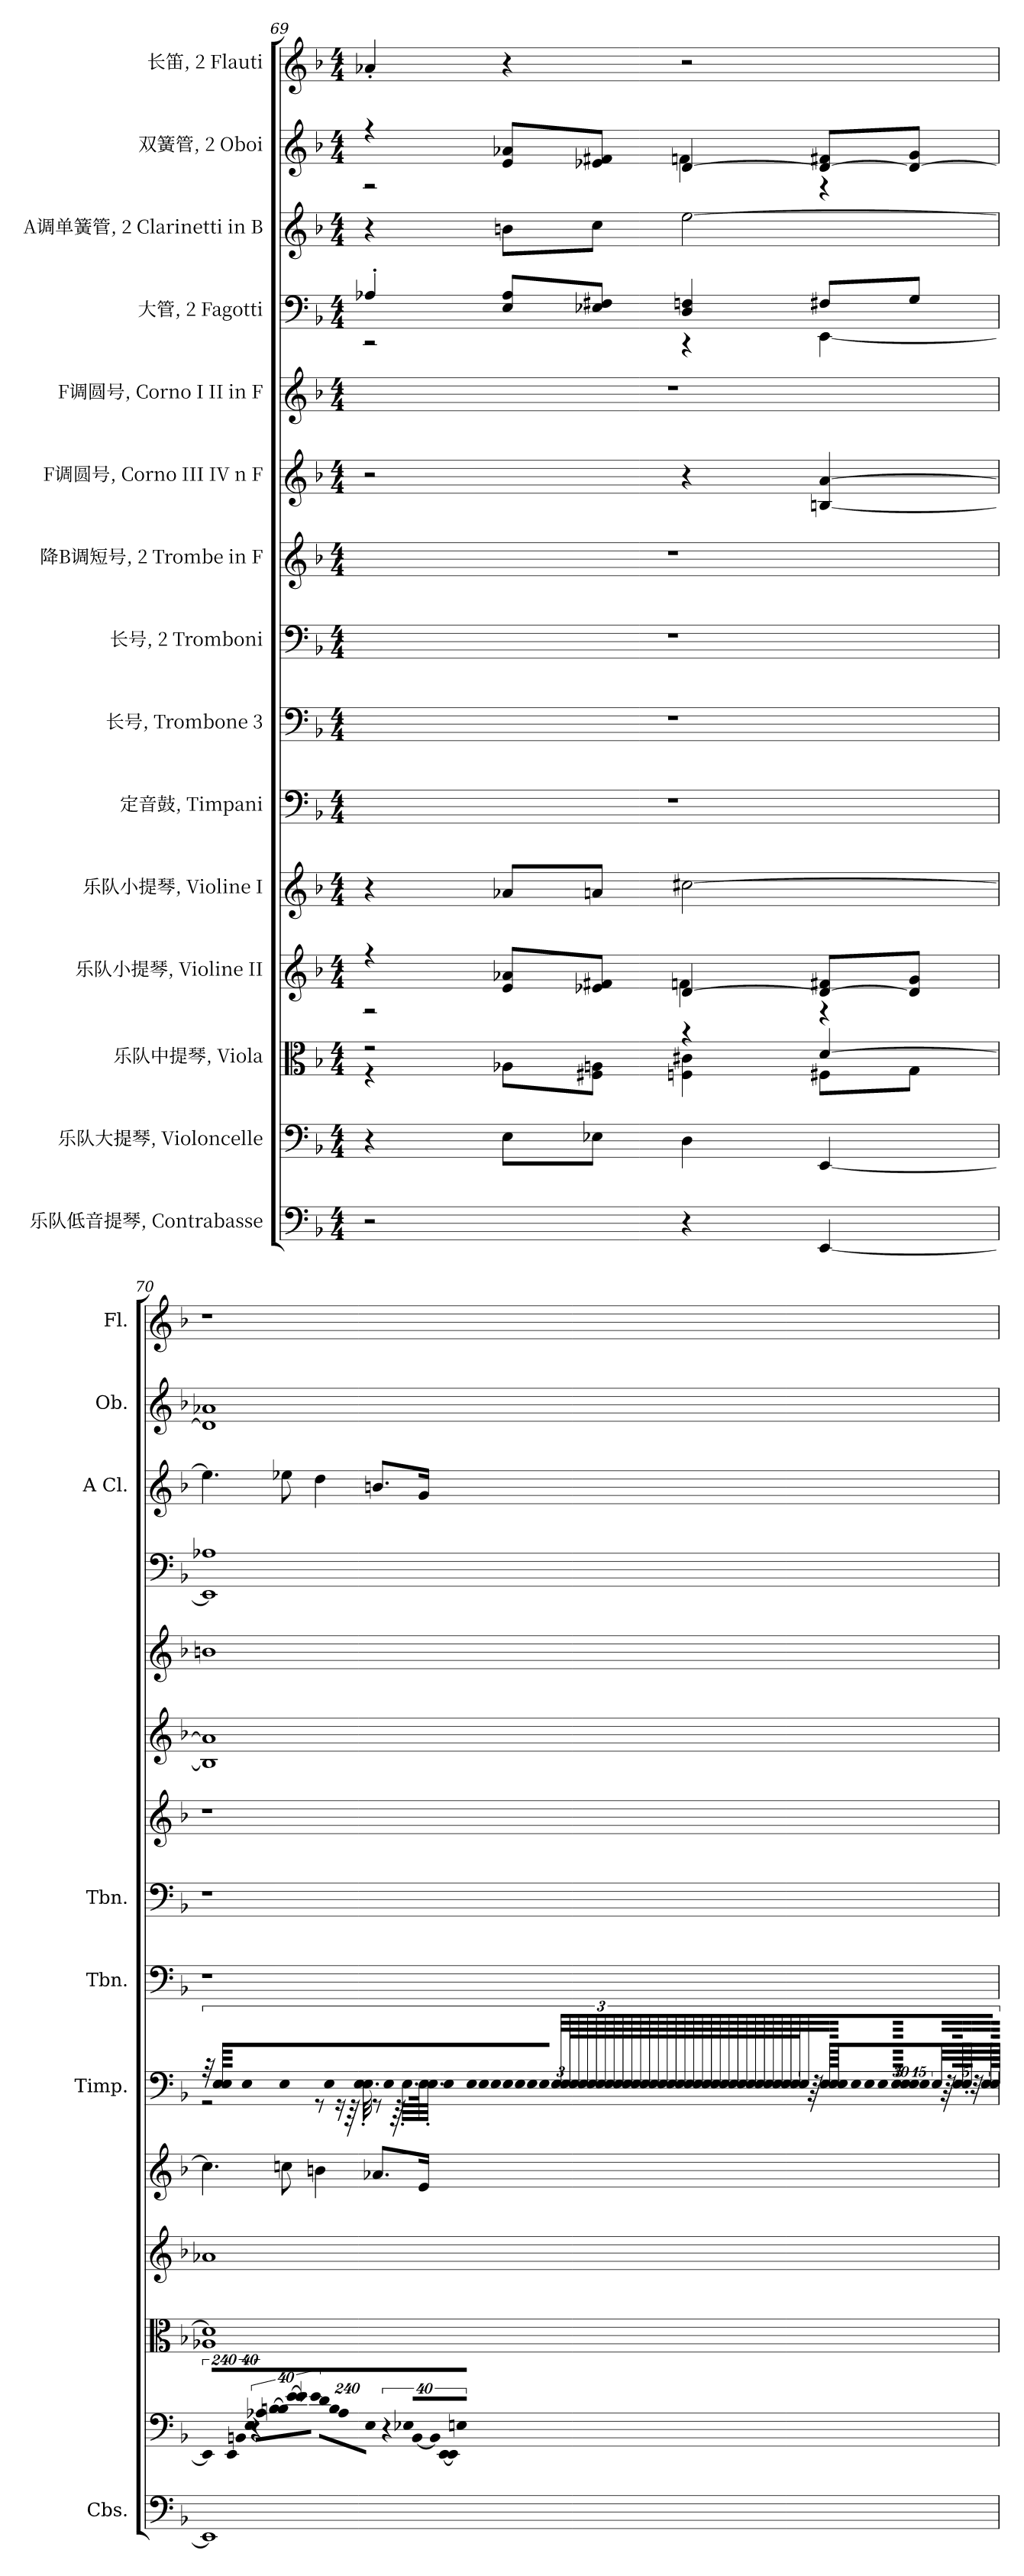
**kern	**kern	**kern	**kern	**kern	**kern	**kern	**kern	**kern	**kern	**kern	**kern	**kern	**kern	**kern
*part15	*part14	*part13	*part12	*part11	*part10	*part9	*part8	*part7	*part6	*part5	*part4	*part3	*part2	*part1
*staff15	*staff14	*staff13	*staff12	*staff11	*staff10	*staff9	*staff8	*staff7	*staff6	*staff5	*staff4	*staff3	*staff2	*staff1
*I"乐队低音提琴, Contrabasse	*I"乐队大提琴, Violoncelle	*I"乐队中提琴, Viola	*I"乐队小提琴, Violine II	*I"乐队小提琴, Violine I	*I"定音鼓, Timpani	*I"长号, Trombone 3	*I"长号, 2 Tromboni	*I"降B调短号, 2 Trombe in F	*I"F调圆号, Corno III IV n F	*I"F调圆号, Corno I II in F	*I"大管, 2 Fagotti	*I"A调单簧管, 2 Clarinetti in B	*I"双簧管, 2 Oboi	*I"长笛, 2 Flauti
*I'Cbs.	*	*	*	*	*I'Timp.	*I'Tbn.	*I'Tbn.	*	*	*	*	*I'A Cl.	*I'Ob.	*I'Fl.
*clefF4	*clefF4	*clefC3	*clefG2	*clefG2	*clefF4	*clefF4	*clefF4	*clefG2	*clefG2	*clefG2	*clefF4	*clefG2	*clefG2	*clefG2
*ITrd7c12	*	*	*	*	*	*	*	*ITrd1c2	*ITrd4c7	*ITrd4c7	*	*ITrd2c3	*	*
*k[b-]	*k[b-]	*k[b-]	*k[b-]	*k[b-]	*k[b-]	*k[b-]	*k[b-]	*k[b-e-a-]	*k[b-e-]	*k[b-e-]	*k[b-]	*k[f#c#]	*k[b-]	*k[b-]
*M4/4	*M4/4	*M4/4	*M4/4	*M4/4	*M4/4	*M4/4	*M4/4	*M4/4	*M4/4	*M4/4	*M4/4	*M4/4	*M4/4	*M4/4
*MM35	*MM35	*MM35	*MM35	*MM35	*MM35	*MM35	*MM35	*MM35	*MM35	*MM35	*MM35	*MM35	*MM35	*MM35
=69	=69	=69	=69	=69	=69	=69	=69	=69	=69	=69	=69	=69	=69	=69
*	*	*^	*^	*	*	*	*	*	*	*	*^	*	*^	*
2r	4r	2r	4r	4r	2r	4r	1r	1r	1r	1r	2r	1r	4A-X'/	2r	4r	4r	2r	4a-X'/
*	*	*	*	*	*	*	*	*	*	*	*	*	*	*	*	*	*	*MM50
.	8E\L	.	8A-X\L	8e/ 8a-X/L	.	8a-X/L	.	.	.	.	.	.	8E/ 8A-/L	.	8g#X\L	8e/ 8a-X/L	.	4r
.	8E-X\J	.	8F#X\ 8An\J	8e-X/ 8f#X/J	.	8an/J	.	.	.	.	.	.	8E-X/ 8F#X/J	.	8a\J	8e-X/ 8f#X/J	.	.
4r	4D\	4r	4Fn\ 4c#X\	[4d/	4fn\	[2cc#X\	.	.	.	.	4r	.	4D/ 4Fn/	4r	[2cc#\	[4d/	4fn\	2r
[4EEE/	[4EE/	[4d/	8F#X\L	8d/_ 8f#X/L	4r	.	.	.	.	.	[4En/ [4d/	.	8F#X/L	[4EE\	.	8d/_ 8f#X/L	4r	.
.	.	.	8G\J	8d/] 8g/J	.	.	.	.	.	.	.	.	8G/J	.	.	8d/_ 8g/J	.	.
*	*	*	*	*v	*v	*	*	*	*	*	*	*	*	*	*	*v	*v	*
!!LO:PB:g=z
=70	=70	=70	=70	=70	=70	=70	=70	=70	=70	=70	=70	=70	=70	=70	=70	=70
!	!LO:N:vis=16	!	!	!	!	!	!	!	!	!	!	!	!	!	!	!
*	*	*	*	*	*	*^	*	*	*	*	*	*	*	*	*	*
1EEE]	1920%137EE/LL]	1d]	1A-X	1a-X	4.cc#\]	48r	2r	1r	1r	1r	1E] 1d]	1en	1A-X	1EE]	4.cc#\]	1d] 1a-X	1r
.	.	.	.	.	.	96E/LLLL	.	.	.	.	.	.	.	.	.	.	.
.	.	.	.	.	.	64E/	.	.	.	.	.	.	.	.	.	.	.
.	.	.	.	.	.	64E/	.	.	.	.	.	.	.	.	.	.	.
.	.	.	.	.	.	64E/	.	.	.	.	.	.	.	.	.	.	.
!	!LO:N:vis=16	!	!	!	!	!	!	!	!	!	!	!	!	!	!	!	!
.	1920%137EE/	.	.	.	.	.	.	.	.	.	.	.	.	.	.	.	.
.	.	.	.	.	.	64E/	.	.	.	.	.	.	.	.	.	.	.
.	.	.	.	.	.	64E/	.	.	.	.	.	.	.	.	.	.	.
.	.	.	.	.	.	64E/	.	.	.	.	.	.	.	.	.	.	.
.	.	.	.	.	.	64E/	.	.	.	.	.	.	.	.	.	.	.
.	.	.	.	.	.	64E/	.	.	.	.	.	.	.	.	.	.	.
!	!LO:N:vis=16	!	!	!	!	!	!	!	!	!	!	!	!	!	!	!	!
.	1920%137BBn/	.	.	.	.	.	.	.	.	.	.	.	.	.	.	.	.
.	.	.	.	.	.	64E/	.	.	.	.	.	.	.	.	.	.	.
.	.	.	.	.	.	64E/	.	.	.	.	.	.	.	.	.	.	.
.	.	.	.	.	.	64E/	.	.	.	.	.	.	.	.	.	.	.
.	.	.	.	.	.	64E/	.	.	.	.	.	.	.	.	.	.	.
!	!LO:N:vis=32	!	!	!	!	!	!	!	!	!	!	!	!	!	!	!	!
.	640%23E/JJk	.	.	.	.	.	.	.	.	.	.	.	.	.	.	.	.
.	.	.	.	.	.	64E/	.	.	.	.	.	.	.	.	.	.	.
.	.	.	.	.	.	64E/JJJJ	.	.	.	.	.	.	.	.	.	.	.
!	!LO:N:vis=32	!	!	!	!	!	!	!	!	!	!	!	!	!	!	!	!
*	*	*	*	*	*	*Xbrackettup	*	*	*	*	*	*	*	*	*	*	*
.	640%23r	.	.	.	.	48E/LLL	.	.	.	.	.	.	.	.	.	.	.
.	.	.	.	.	.	96E/L	.	.	.	.	.	.	.	.	.	.	.
.	.	.	.	.	.	64E/	.	.	.	.	.	.	.	.	.	.	.
!	!LO:N:vis=32	!	!	!	!	!	!	!	!	!	!	!	!	!	!	!	!
.	640%23A-X\LLL	.	.	.	.	.	.	.	.	.	.	.	.	.	.	.	.
.	.	.	.	.	.	64E/	.	.	.	.	.	.	.	.	.	.	.
.	.	.	.	.	.	64E/	.	.	.	.	.	.	.	.	.	.	.
!	!LO:N:vis=32	!	!	!	!	!	!	!	!	!	!	!	!	!	!	!	!
.	[640%23Bn\	.	.	.	.	.	.	.	.	.	.	.	.	.	.	.	.
.	.	.	.	.	.	64E/	.	.	.	.	.	.	.	.	.	.	.
.	.	.	.	.	.	64E/	.	.	.	.	.	.	.	.	.	.	.
!	!LO:N:vis=32	!	!	!	!	!	!	!	!	!	!	!	!	!	!	!	!
.	640%23B\]	.	.	.	.	.	.	.	.	.	.	.	.	.	.	.	.
.	.	.	.	.	.	64E/	.	.	.	.	.	.	.	.	.	.	.
.	.	.	.	.	8ccn\	64E/	.	.	.	.	.	.	.	.	8ccn\	.	.
.	.	.	.	.	.	64E/	.	.	.	.	.	.	.	.	.	.	.
!	!LO:N:vis=32	!	!	!	!	!	!	!	!	!	!	!	!	!	!	!	!
.	[640%23e\	.	.	.	.	.	.	.	.	.	.	.	.	.	.	.	.
.	.	.	.	.	.	64E/	.	.	.	.	.	.	.	.	.	.	.
.	.	.	.	.	.	64E/	.	.	.	.	.	.	.	.	.	.	.
!	!LO:N:vis=32	!	!	!	!	!	!	!	!	!	!	!	!	!	!	!	!
.	640%23e\]	.	.	.	.	.	.	.	.	.	.	.	.	.	.	.	.
.	.	.	.	.	.	64E/	.	.	.	.	.	.	.	.	.	.	.
.	.	.	.	.	.	64E/	.	.	.	.	.	.	.	.	.	.	.
!	!LO:N:vis=32	!	!	!	!	!	!	!	!	!	!	!	!	!	!	!	!
.	640%23e-X\JJJ	.	.	.	.	.	.	.	.	.	.	.	.	.	.	.	.
.	.	.	.	.	.	64E/	.	.	.	.	.	.	.	.	.	.	.
.	.	.	.	.	.	64E/	.	.	.	.	.	.	.	.	.	.	.
.	.	.	.	.	4bn\	64E/	8r	.	.	.	.	.	.	.	4b\	.	.
!	!LO:N:vis=16	!	!	!	!	!	!	!	!	!	!	!	!	!	!	!	!
.	1920%137d\LL	.	.	.	.	.	.	.	.	.	.	.	.	.	.	.	.
.	.	.	.	.	.	64E/	.	.	.	.	.	.	.	.	.	.	.
.	.	.	.	.	.	64E/	.	.	.	.	.	.	.	.	.	.	.
.	.	.	.	.	.	64E/	.	.	.	.	.	.	.	.	.	.	.
.	.	.	.	.	.	64E/	.	.	.	.	.	.	.	.	.	.	.
!	!LO:N:vis=16	!	!	!	!	!	!	!	!	!	!	!	!	!	!	!	!
.	1920%137B\	.	.	.	.	.	.	.	.	.	.	.	.	.	.	.	.
.	.	.	.	.	.	64E/	.	.	.	.	.	.	.	.	.	.	.
.	.	.	.	.	.	64E/	.	.	.	.	.	.	.	.	.	.	.
.	.	.	.	.	.	64E/	.	.	.	.	.	.	.	.	.	.	.
.	.	.	.	.	.	64E/	16r	.	.	.	.	.	.	.	.	.	.
.	.	.	.	.	.	64E/	.	.	.	.	.	.	.	.	.	.	.
!	!LO:N:vis=16	!	!	!	!	!	!	!	!	!	!	!	!	!	!	!	!
.	1920%137A-\	.	.	.	.	.	.	.	.	.	.	.	.	.	.	.	.
.	.	.	.	.	.	64E/	.	.	.	.	.	.	.	.	.	.	.
.	.	.	.	.	.	64E/J	.	.	.	.	.	.	.	.	.	.	.
*	*	*	*	*	*	*brackettup	*	*	*	*	*	*	*	*	*	*	*
.	.	.	.	.	.	40E/JJJ	64r	.	.	.	.	.	.	.	.	.	.
.	.	.	.	.	.	.	32.E'\	.	.	.	.	.	.	.	.	.	.
.	.	.	.	.	.	80r	.	.	.	.	.	.	.	.	.	.	.
!	!LO:N:vis=32	!	!	!	!	!	!	!	!	!	!	!	!	!	!	!	!
.	640%23E\JJk	.	.	.	.	.	.	.	.	.	.	.	.	.	.	.	.
.	.	.	.	.	.	80E/LLLL	.	.	.	.	.	.	.	.	.	.	.
.	.	.	.	.	.	80E/	.	.	.	.	.	.	.	.	.	.	.
.	.	.	.	.	8.a-X/L	64E/	8r	.	.	.	.	.	.	.	8.g#X/L	.	.
!	!LO:N:vis=32	!	!	!	!	!	!	!	!	!	!	!	!	!	!	!	!
.	640%23r	.	.	.	.	.	.	.	.	.	.	.	.	.	.	.	.
.	.	.	.	.	.	64E/	.	.	.	.	.	.	.	.	.	.	.
.	.	.	.	.	.	64E/	.	.	.	.	.	.	.	.	.	.	.
!	!LO:N:vis=32	!	!	!	!	!	!	!	!	!	!	!	!	!	!	!	!
.	640%23E-X/LLL	.	.	.	.	.	.	.	.	.	.	.	.	.	.	.	.
.	.	.	.	.	.	64E/	.	.	.	.	.	.	.	.	.	.	.
*	*	*	*	*	*	*Xbrackettup	*	*	*	*	*	*	*	*	*	*	*
!	!	!	!	!	!	!LO:N:vis=256%9	!	!	!	!	!	!	!	!	!	!	!
.	.	.	.	.	.	960%17E/	.	.	.	.	.	.	.	.	.	.	.
!	!LO:N:vis=32	!	!	!	!	!	!	!	!	!	!	!	!	!	!	!	!
.	[640%23BB/	.	.	.	.	.	.	.	.	.	.	.	.	.	.	.	.
!	!	!	!	!	!	!LO:N:vis=256%9	!	!	!	!	!	!	!	!	!	!	!
.	.	.	.	.	.	960%17E/	.	.	.	.	.	.	.	.	.	.	.
.	.	.	.	.	.	1920ryy	.	.	.	.	.	.	.	.	.	.	.
!	!	!	!	!	!	!LO:N:vis=256%9	!	!	!	!	!	!	!	!	!	!	!
.	.	.	.	.	.	960%17E/	.	.	.	.	.	.	.	.	.	.	.
!	!LO:N:vis=32	!	!	!	!	!	!	!	!	!	!	!	!	!	!	!	!
.	640%23BB/]	.	.	.	.	.	.	.	.	.	.	.	.	.	.	.	.
!	!	!	!	!	!	!LO:N:vis=256.	!	!	!	!	!	!	!	!	!	!	!
.	.	.	.	.	.	1920%17E/JK	.	.	.	.	.	.	.	.	.	.	.
*	*	*	*	*	*	*brackettup	*	*	*	*	*	*	*	*	*	*	*
.	.	.	.	.	.	40E/JJJ	64r	.	.	.	.	.	.	.	.	.	.
.	.	.	.	.	.	.	32.E'\LLL	.	.	.	.	.	.	.	.	.	.
!	!LO:N:vis=32	!	!	!	!	!	!	!	!	!	!	!	!	!	!	!	!
.	[640%23EE/	.	.	.	.	.	.	.	.	.	.	.	.	.	.	.	.
.	.	.	.	.	.	80r	.	.	.	.	.	.	.	.	.	.	.
.	.	.	.	.	.	80E/KLLL	.	.	.	.	.	.	.	.	.	.	.
.	.	.	.	.	.	40E'/JJJ	.	.	.	.	.	.	.	.	.	.	.
!	!LO:N:vis=32	!	!	!	!	!	!	!	!	!	!	!	!	!	!	!	!
.	640%23EE/]	.	.	.	.	.	.	.	.	.	.	.	.	.	.	.	.
.	.	.	.	.	16e/Jk	.	64E\K	.	.	.	.	.	.	.	16e/Jk	.	.
.	.	.	.	.	.	40r	.	.	.	.	.	.	.	.	.	.	.
.	.	.	.	.	.	.	32.E'\JJJ	.	.	.	.	.	.	.	.	.	.
!	!LO:N:vis=32	!	!	!	!	!	!	!	!	!	!	!	!	!	!	!	!
.	640%23En/JJJ	.	.	.	.	.	.	.	.	.	.	.	.	.	.	.	.
.	.	.	.	.	.	80E/LLLL	.	.	.	.	.	.	.	.	.	.	.
.	.	.	.	.	.	80E/JJJJ	.	.	.	.	.	.	.	.	.	.	.
320ryy	.	320ryy	320ryy	320ryy	320ryy	320ryy	320ryy	320ryy	320ryy	320ryy	320ryy	320ryy	320ryy	320ryy	320ryy	320ryy	320ryy
*	*	*v	*v	*	*	*v	*v	*	*	*	*	*	*v	*v	*	*	*
=	=	=	=	=	=	=	=	=	=	=	=	=	=	=
*-	*-	*-	*-	*-	*-	*-	*-	*-	*-	*-	*-	*-	*-	*-
